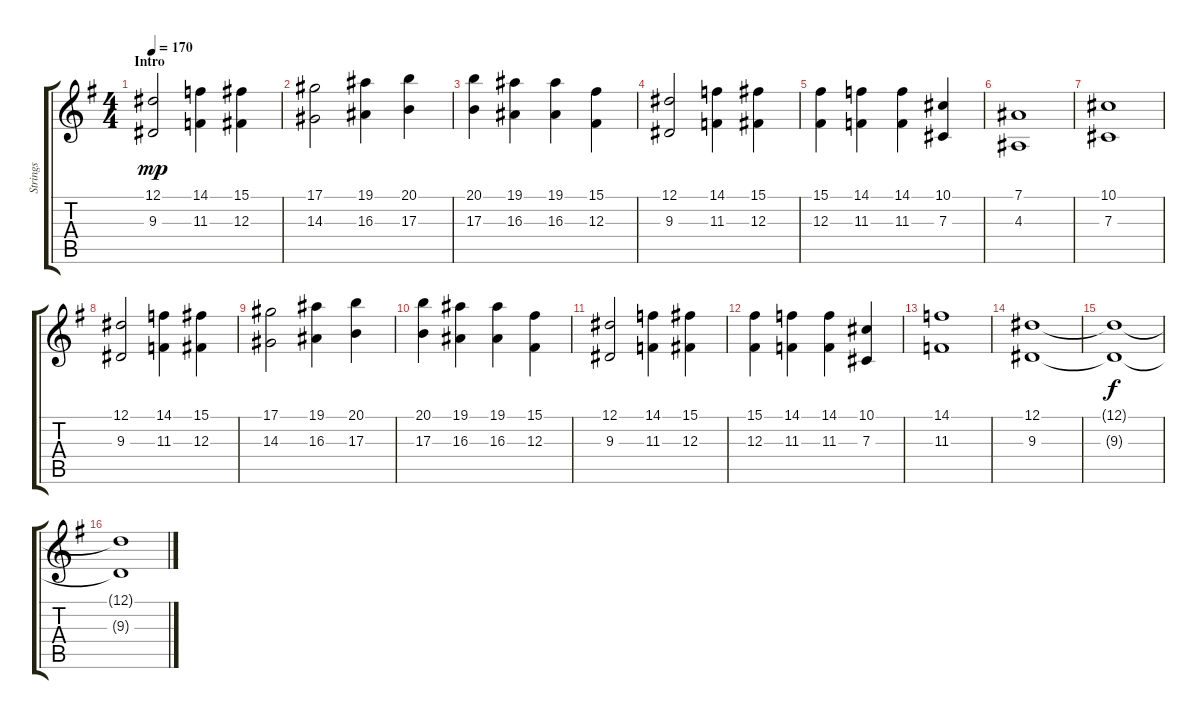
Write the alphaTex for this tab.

\track ("Strings" "Strings") {instrument stringensemble1}
\staff {score tabs}
\tuning (Eb4 Bb3 Gb3 Db3 Ab2 Eb2) {hide}
\ts (4 4)
\section ("" "Intro")
\tempo 170
\clef g2
\ks g
(12.1 9.3).2{dy mp instrument stringensemble1} (14.1 11.3).4 (15.1 12.3).4 |
(17.1 14.3).2 (19.1 16.3).4 (20.1 17.3).4 |
(20.1 17.3).4 (19.1 16.3).4 (19.1 16.3).4 (15.1 12.3).4 |
(12.1 9.3).2 (14.1 11.3).4 (15.1 12.3).4 |
(15.1 12.3).4 (14.1 11.3).4 (14.1 11.3).4 (10.1 7.3).4 |
(7.1 4.3).1 |
(10.1 7.3).1 |
(12.1 9.3).2 (14.1 11.3).4 (15.1 12.3).4 |
(17.1 14.3).2 (19.1 16.3).4 (20.1 17.3).4 |
(20.1 17.3).4 (19.1 16.3).4 (19.1 16.3).4 (15.1 12.3).4 |
(12.1 9.3).2 (14.1 11.3).4 (15.1 12.3).4 |
(15.1 12.3).4 (14.1 11.3).4 (14.1 11.3).4 (10.1 7.3).4 |
(14.1 11.3).1 |
(12.1 9.3).1 |
(12.1{t} 9.3{t}).1{dy f volume 0} |
(12.1{t} 9.3{t}).1
